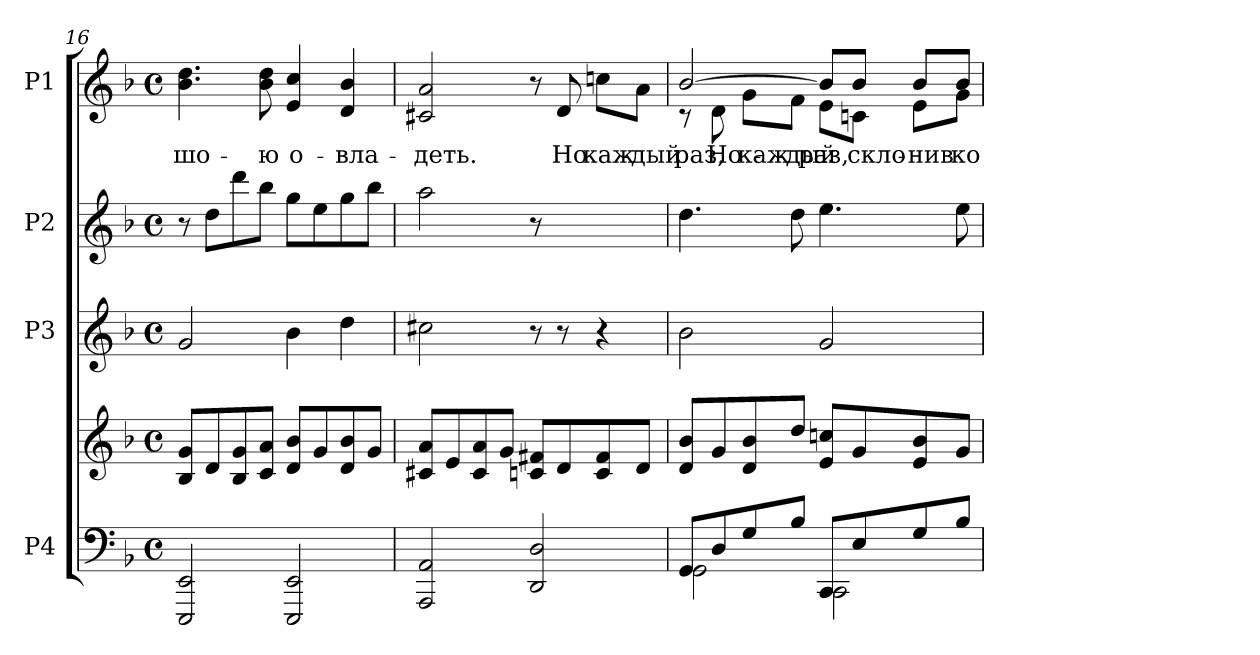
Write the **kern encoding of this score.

**kern	**kern	**kern	**kern	**kern	**text
*part4	*part4	*part3	*part2	*part1	*part1
*staff5	*staff4	*staff3	*staff2	*staff1	*staff1
*I"P4	*	*I"P3	*I"P2	*I"P1	*
*clefF4	*clefG2	*clefG2	*clefG2	*clefG2	*
*k[b-]	*k[b-]	*k[b-]	*k[b-]	*k[b-]	*
*F:	*F:	*F:	*F:	*F:	*
*M4/4	*M4/4	*M4/4	*M4/4	*M4/4	*
*met(c)	*met(c)	*met(c)	*met(c)	*met(c)	*
=16	=16	=16	=16	=16	=16
!	!	!	!	!	!LO:LY:b:color=#000000
2EEEi/ 2EEi	8B-i/ 8giL	2gi/	8r	4.b-i\ 4.ddi	-шо-
.	8di/	.	8ddi\L	.	.
.	8B-i/ 8gi	.	8dddi\	.	.
!	!	!	!	!	!LO:LY:b:color=#000000
.	8ci/ 8aiJ	.	8bb-i\J	8b-i\ 8ddi	-ю
!	!	!	!	!	!LO:LY:b:color=#000000
2EEEi/ 2EEi	8di/ 8b-iL	4b-i\	8ggi\L	4ei/ 4cci	о-
.	8gi/	.	8eei\	.	.
!	!	!	!	!	!LO:LY:b:color=#000000
.	8di/ 8b-i	4ddi\	8ggi\	4di/ 4b-i	-вла-
.	8gi/J	.	8bb-i\J	.	.
=17	=17	=17	=17	=17	=17
!	!	!	!	!	!LO:LY:b:color=#000000
2AAAi/ 2AAi	8c#Xi/ 8aiL	2cc#Xi\	2aai\	2c#Xi/ 2ai	-деть.
.	8ei/	.	.	.	.
.	8c#i/ 8ai	.	.	.	.
.	8gi/J	.	.	.	.
2DDi/ 2Di	8cni/ 8f#XiL	8r	8r	8r	.
!	!	!	!	!	!LO:LY:b:color=#000000
.	8di/	8r	4.ryy	8di/	Но
!	!	!	!	!	!LO:LY:b:color=#000000
.	8ci/ 8f#i	4r	.	8ccni\L	каж-
!	!	!	!	!	!LO:LY:b:color=#000000
.	8di/J	.	.	8ai\J	-дый
!!LO:PB:g=z
=18	=18	=18	=18	=18	=18
*^	*	*	*	*	*
!	!	!	!	!	!	!LO:LY:b:color=#000000
*	*	*	*	*	*^	*
8GGi/L	2GGi\	8di/ 8b-iL	2b-i\	4.ddi\	[>2b-i/	8r	раз,-
!	!	!	!	!	!	!	!LO:LY:b:color=#000000
8Di/	.	8gi/	.	.	.	8di\	Но
!	!	!	!	!	!	!	!LO:LY:b:color=#000000
8Gi/	.	8di/ 8b-i	.	.	.	8gi\L	каж-
!	!	!	!	!	!	!	!LO:LY:b:color=#000000
8B-i/J	.	8ddi/J	.	8ddi\	.	8fi\J	-дый
!	!	!	!	!	!	!	!LO:LY:b:color=#000000
8CCi/L	2CCi\	8ei/ 8ccniL	2gi/	4.eei\	8b-i/L]	8ei\L	раз,
!	!	!	!	!	!	!	!LO:LY:b:color=#000000
!	!	!	!	!	!	!	!LO:LY:b:color=#000000
8Ei/	.	8gi/	.	.	8b-i/J	8cni\J	скло-
!	!	!	!	!	!	!	!LO:LY:b:color=#000000
!	!	!	!	!	!	!	!LO:LY:b:color=#000000
8Gi/	.	8ei/ 8b-i	.	.	8b-i/L	8ei\L	-нив
!	!	!	!	!	!	!	!LO:LY:b:color=#000000
!	!	!	!	!	!	!	!LO:LY:b:color=#000000
8B-i/J	.	8gi/J	.	8eei\	8b-i/J	8gi\J	ко-
*v	*v	*	*	*	*v	*v	*
=	=	=	=	=	=
*-	*-	*-	*-	*-	*-
